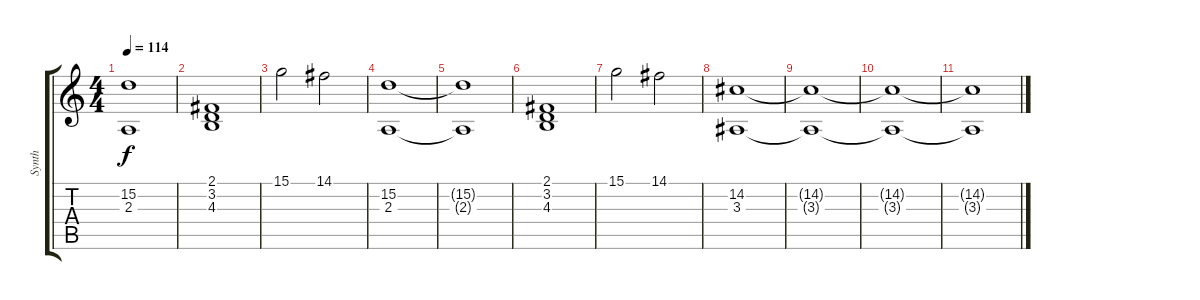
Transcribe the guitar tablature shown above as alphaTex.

\track ("Synth" "Synth") {instrument stringensemble1}
\staff {score tabs}
\tuning (E4 B3 G3 D3 A2 E2) {hide}
\ts (4 4)
\tempo 114
\clef g2
\ks c
(15.2{t} 2.3{t}).1{dy f} |
(2.1 3.2 4.3).1 |
15.1.2 14.1.2 |
(15.2 2.3).1 |
(15.2{t} 2.3{t}).1 |
(2.1 3.2 4.3).1 |
15.1.2 14.1.2 |
(14.2 3.3).1 |
(14.2{t} 3.3{t}).1 |
(14.2{t} 3.3{t}).1 |
(14.2{t} 3.3{t}).1
